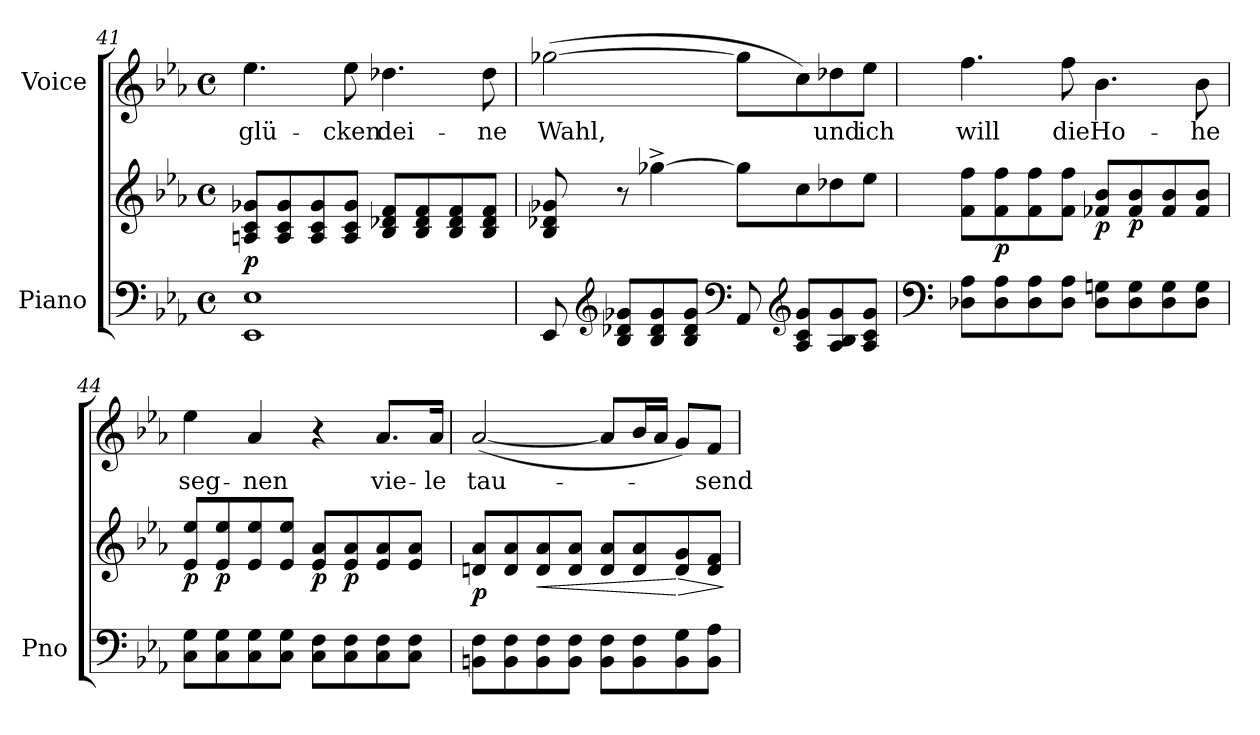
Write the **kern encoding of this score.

**kern	**kern	**dynam	**kern	**text
*part2	*part2	*part2	*part1	*part1
*staff3	*staff2	*staff2/3	*staff1	*staff1
*I"Piano	*	*	*I"Voice	*
*I'Pno	*	*	*	*
!!LO:LB:g=z
*clefF4	*clefG2	*	*clefG2	*
*k[b-e-a-]	*k[b-e-a-]	*	*k[b-e-a-]	*
*M4/4	*M4/4	*	*M4/4	*
*met(c)	*met(c)	*	*met(c)	*
=41	=41	=41	=41	=41
!	!	!LO:DY:b	!	!LO:LY:b
1EE- 1E-	8An/ 8c/ 8g-X/L	p	4.ee-\	-glü-
.	8A/ 8c/ 8g-/	.	.	.
.	8A/ 8c/ 8g-/	.	.	.
!	!	!	!	!LO:LY:b
.	8A/ 8c/ 8g-/J	.	8ee-\	-cken
!	!	!	!	!LO:LY:b
.	8B-/ 8d-X/ 8f/L	.	4.dd-X\	dei-
.	8B-/ 8d-/ 8f/	.	.	.
.	8B-/ 8d-/ 8f/	.	.	.
!	!	!	!	!LO:LY:b
.	8B-/ 8d-/ 8f/J	.	8dd-\	-ne
!!LO:PB:g=z
=42	=42	=42	=42	=42
!	!	!	!	!LO:LY:b
8EE-/	8B-/ 8d-X/ 8g-X/	.	(>[2gg-X\	Wahl,
*clefG2	*	*	*	*
8B-/ 8d-X/ 8g-X/L	8r	.	.	.
8B-/ 8d-/ 8g-/	[4gg-X^\	.	.	.
8B-/ 8d-/ 8g-/J	.	.	.	.
*clefF4	*	*	*	*
8AA-/	8gg-\L]	.	8gg-\L]	.
*clefG2	*	*	*	*
8A-/ 8c/ 8g-/L	8cc\	.	8cc\)	.
!	!	!	!	!LO:LY:b
8A-/ 8B-/ 8g-/	8dd-X\	.	8dd-X\	und
!	!	!	!	!LO:LY:b
8A-/ 8c/ 8g-/J	8ee-\J	.	8ee-\J	ich
=43	=43	=43	=43	=43
*clefF4	*	*	*	*
!	!	!	!	!LO:LY:b
8D-X\ 8A-\L	8f\ 8ff\L	.	4.ff\	will
!	!	!LO:DY:b	!	!
8D-\ 8A-\	8f\ 8ff\	p	.	.
8D-\ 8A-\	8f\ 8ff\	.	.	.
!	!	!	!	!LO:LY:b
8D-\ 8A-\J	8f\ 8ff\J	.	8ff\	die
!	!	!LO:DY:b	!	!LO:LY:b
8D-\ 8Gn\L	8f-X/ 8b-/L	p	4.b-\	Ho-
!	!	!LO:DY:b	!	!
8D-\ 8G\	8f-/ 8b-/	p	.	.
8D-\ 8G\	8f-/ 8b-/	.	.	.
!	!	!	!	!LO:LY:b
8D-\ 8G\J	8f-/ 8b-/J	.	8b-\	-he
=44	=44	=44	=44	=44
!	!	!LO:DY:b	!	!LO:LY:b
8C\ 8G\L	8e-/ 8ee-/L	p	4ee-\	seg-
!	!	!LO:DY:b	!	!
8C\ 8G\	8e-/ 8ee-/	p	.	.
!	!	!	!	!LO:LY:b
8C\ 8G\	8e-/ 8ee-/	.	4a-/	-nen
8C\ 8G\J	8e-/ 8ee-/J	.	.	.
!	!	!LO:DY:b	!	!
8C\ 8F\L	8e-/ 8a-/L	p	4r	.
!	!	!LO:DY:b	!	!
8C\ 8F\	8e-/ 8a-/	p	.	.
!	!	!	!	!LO:LY:b
8C\ 8F\	8e-/ 8a-/	.	8.a-/L	vie-
8C\ 8F\J	8e-/ 8a-/J	.	.	.
!	!	!	!	!LO:LY:b
.	.	.	16a-/Jk	-le
=45	=45	=45	=45	=45
!	!	!LO:DY:b	!	!LO:LY:b
8BBn\ 8F\L	8dn/ 8a-/L	p	(<[2a-/	tau-
8BB\ 8F\	8d/ 8a-/	.	.	.
!	!	!LO:HP:b	!	!
8BB\ 8F\	8d/ 8a-/	<	.	.
8BB\ 8F\J	8d/ 8a-/J	.	.	.
8BB\ 8F\L	8d/ 8a-/L	.	8a-/L]	.
8BB\ 8F\	8d/ 8a-/	.	16b-/L	.
.	.	.	16a-/JJ	.
!	!	!LO:HP:n=1:b	!	!
8BB\ 8G\	8d/ 8g/	[ >	8g/L)	.
!	!	!	!	!LO:LY:b
8BB\ 8A-\J	8d/ 8f/J	.	8f/J	-send
.	.	]	.	.
=	=	=	=	=
*-	*-	*-	*-	*-
